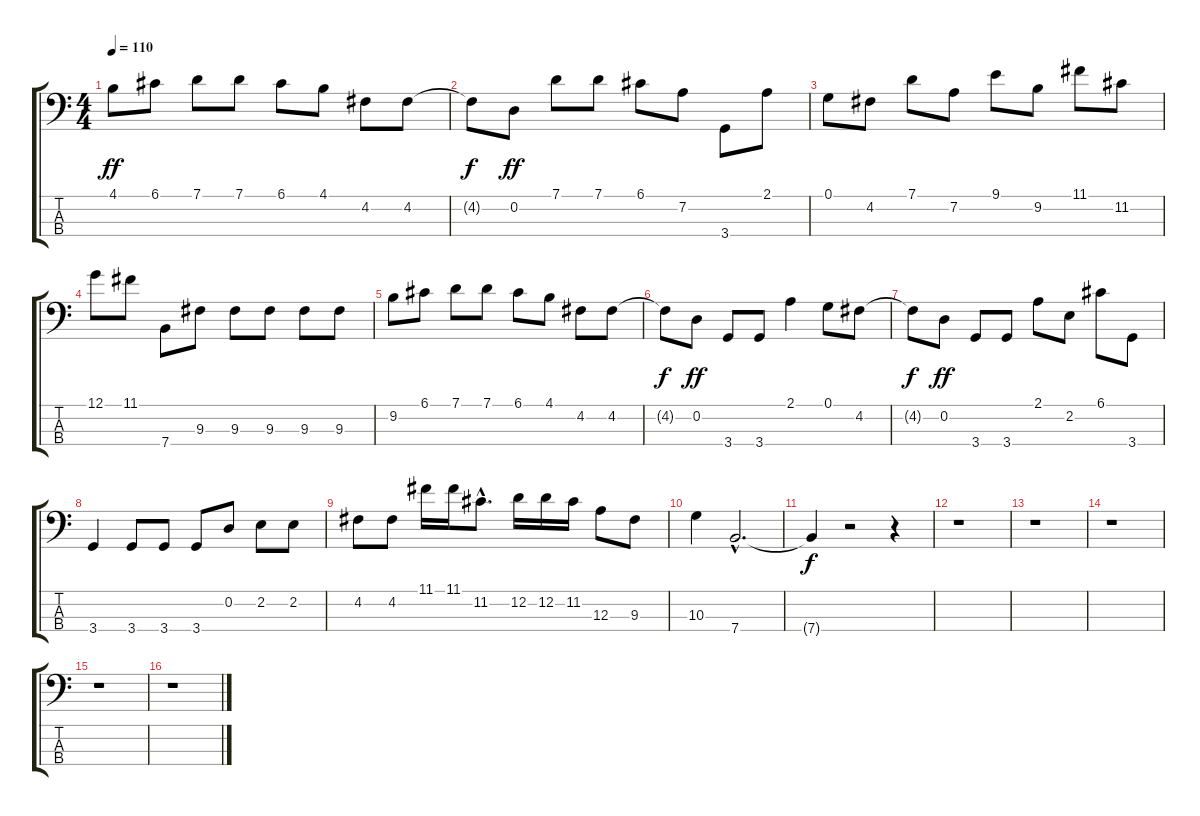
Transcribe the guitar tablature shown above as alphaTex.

\track "" {instrument electricbassfinger}
\staff {score tabs}
\tuning (G2 D2 A1 E1) {hide}
\ts (4 4)
\tempo 110
\clef f4
\ks c
4.1.8{dy ff} 6.1.8 7.1.8 7.1.8 6.1.8 4.1.8 4.2.8 4.2.8 |
4.2{t}.8{dy f} 0.2.8{dy ff} 7.1.8 7.1.8 6.1.8 7.2.8 3.4.8 2.1.8 |
0.1.8 4.2.8 7.1.8 7.2.8 9.1.8 9.2.8 11.1.8 11.2.8 |
12.1.8 11.1.8 7.4.8 9.3.8 9.3.8 9.3.8 9.3.8 9.3.8 |
9.2.8 6.1.8 7.1.8 7.1.8 6.1.8 4.1.8 4.2.8 4.2.8 |
4.2{t}.8{dy f} 0.2.8{dy ff} 3.4.8 3.4.8 2.1.4 0.1.8 4.2.8 |
4.2{t}.8{dy f} 0.2.8{dy ff} 3.4.8 3.4.8 2.1.8 2.2.8 6.1.8 3.4.8 |
3.4.4 3.4.8 3.4.8 3.4.8 0.2.8 2.2.8 2.2.8 |
4.2.8 4.2.8 11.1.16 11.1.16 11.2{hac}.8{d} 12.2.16 12.2.16 11.2.16 12.3.8 9.3.8 |
10.3.4 7.4{hac}.2{d} |
7.4{t}.4{dy f} r.2 r.4 |
r.1 |
r.1 |
r.1 |
r.1 |
r.1
